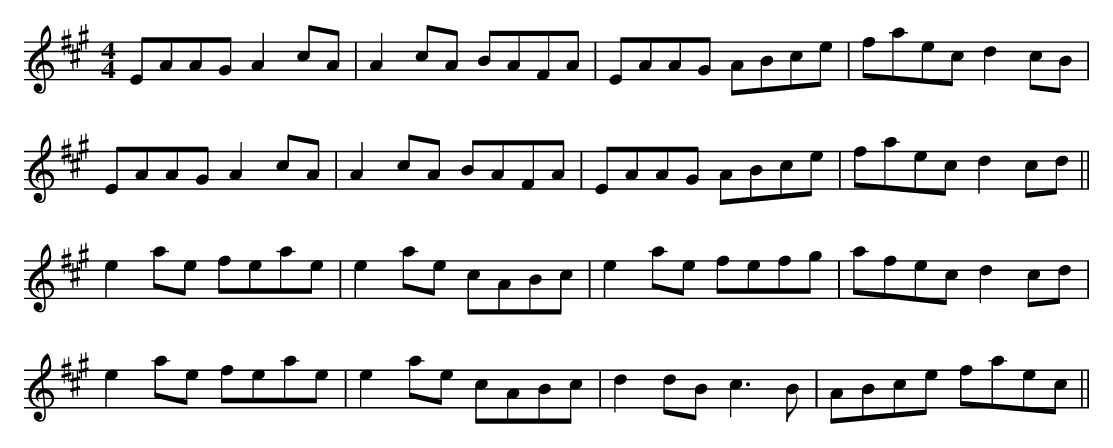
X:1
M:4/4
K:A
EAAG A2 cA|A2cA BAFA|EAAG ABce|faec d2cB|
EAAG A2 cA|A2cA BAFA|EAAG ABce|faec d2cd||
e2ae feae|e2ae cABc|e2ae fefg|afec d2cd|
e2ae feae|e2ae cABc|d2dB c3B|ABce faec||
